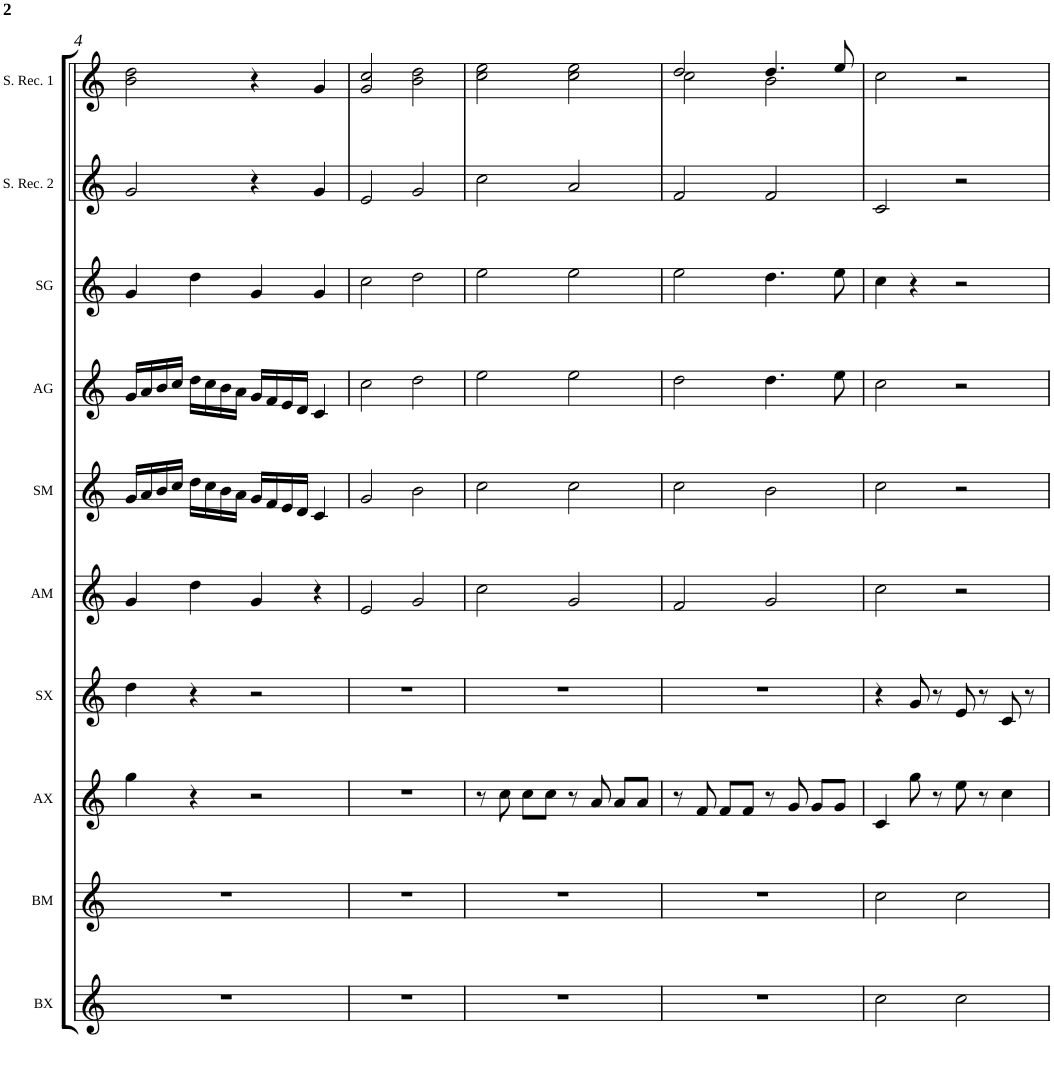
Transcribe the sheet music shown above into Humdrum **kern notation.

**kern	**kern	**kern	**kern	**kern	**kern	**kern	**kern	**kern	**kern
*part10	*part9	*part8	*part7	*part6	*part5	*part4	*part3	*part2	*part1
*staff10	*staff9	*staff8	*staff7	*staff6	*staff5	*staff4	*staff3	*staff2	*staff1
*I"Bass Xylophone	*I"Bass Metallophone	*I"Alto Xylophone	*I"Soprano Xylophone	*I"Alto Metallophone	*I"Soprano Metallophone	*I"Alto Glockenspiel	*I"Soprano Glockenspiel	*I"Soprano Recorder 2	*I"Soprano Recorder 1
*I'BX	*I'BM	*I'AX	*I'SX	*I'AM	*I'SM	*I'AG	*I'SG	*I'S. Rec. 2	*I'S. Rec. 1
!!LO:PB:g=z
*clefG2	*clefG2	*clefG2	*clefG2	*clefG2	*clefG2	*clefG2	*clefG2	*clefG2	*clefG2
*Trd7c12	*Trd7c12	*	*Trd-7c-12	*	*Trd-7c-12	*Trd-7c-12	*Trd-14c-24	*Trd-7c-12	*Trd-7c-12
*k[]	*k[]	*k[]	*k[]	*k[]	*k[]	*k[]	*k[]	*k[]	*k[]
*M4/4	*M4/4	*M4/4	*M4/4	*M4/4	*M4/4	*M4/4	*M4/4	*M4/4	*M4/4
=4	=4	=4	=4	=4	=4	=4	=4	=4	=4
1r	1r	4gg\	4dd\	4g/	16g/LL	16g/LL	4g/	2g/	2b\ 2dd\
.	.	.	.	.	16a/	16a/	.	.	.
.	.	.	.	.	16b/	16b/	.	.	.
.	.	.	.	.	16cc/JJ	16cc/JJ	.	.	.
.	.	4r	4r	4dd\	16dd\LL	16dd\LL	4dd\	.	.
.	.	.	.	.	16cc\	16cc\	.	.	.
.	.	.	.	.	16b\	16b\	.	.	.
.	.	.	.	.	16a\JJ	16a\JJ	.	.	.
.	.	2r	2r	4g/	16g/LL	16g/LL	4g/	4r	4r
.	.	.	.	.	16f/	16f/	.	.	.
.	.	.	.	.	16e/	16e/	.	.	.
.	.	.	.	.	16d/JJ	16d/JJ	.	.	.
.	.	.	.	4r	4c/	4c/	4g/	4g/	4g/
=5	=5	=5	=5	=5	=5	=5	=5	=5	=5
1r	1r	1r	1r	2e/	2g/	2cc\	2cc\	2e/	2g/ 2cc/
.	.	.	.	2g/	2b\	2dd\	2dd\	2g/	2b\ 2dd\
=6	=6	=6	=6	=6	=6	=6	=6	=6	=6
1r	1r	8r	1r	2cc\	2cc\	2ee\	2ee\	2cc\	2cc\ 2ee\
.	.	8cc\	.	.	.	.	.	.	.
.	.	8cc\L	.	.	.	.	.	.	.
.	.	8cc\J	.	.	.	.	.	.	.
.	.	8r	.	2g/	2cc\	2ee\	2ee\	2a/	2cc\ 2ee\
.	.	8a/	.	.	.	.	.	.	.
.	.	8a/L	.	.	.	.	.	.	.
.	.	8a/J	.	.	.	.	.	.	.
=7	=7	=7	=7	=7	=7	=7	=7	=7	=7
*	*	*	*	*	*	*	*	*	*^
1r	1r	8r	1r	2f/	2cc\	2dd\	2ee\	2f/	2dd/	2cc\
.	.	8f/	.	.	.	.	.	.	.	.
.	.	8f/L	.	.	.	.	.	.	.	.
.	.	8f/J	.	.	.	.	.	.	.	.
.	.	8r	.	2g/	2b\	4.dd\	4.dd\	2f/	4.dd/	2b\
.	.	8g/	.	.	.	.	.	.	.	.
.	.	8g/L	.	.	.	.	.	.	.	.
.	.	8g/J	.	.	.	8ee\	8ee\	.	8ee/	.
*	*	*	*	*	*	*	*	*	*v	*v
=8	=8	=8	=8	=8	=8	=8	=8	=8	=8
2cc\	2cc\	4c/	4r	2cc\	2cc\	2cc\	4cc\	2c/	2cc\
.	.	8gg\	8g/	.	.	.	4r	.	.
.	.	8r	8r	.	.	.	.	.	.
2cc\	2cc\	8ee\	8e/	2r	2r	2r	2r	2r	2r
.	.	8r	8r	.	.	.	.	.	.
.	.	4cc\	8c/	.	.	.	.	.	.
.	.	.	8r	.	.	.	.	.	.
=	=	=	=	=	=	=	=	=	=
*-	*-	*-	*-	*-	*-	*-	*-	*-	*-
